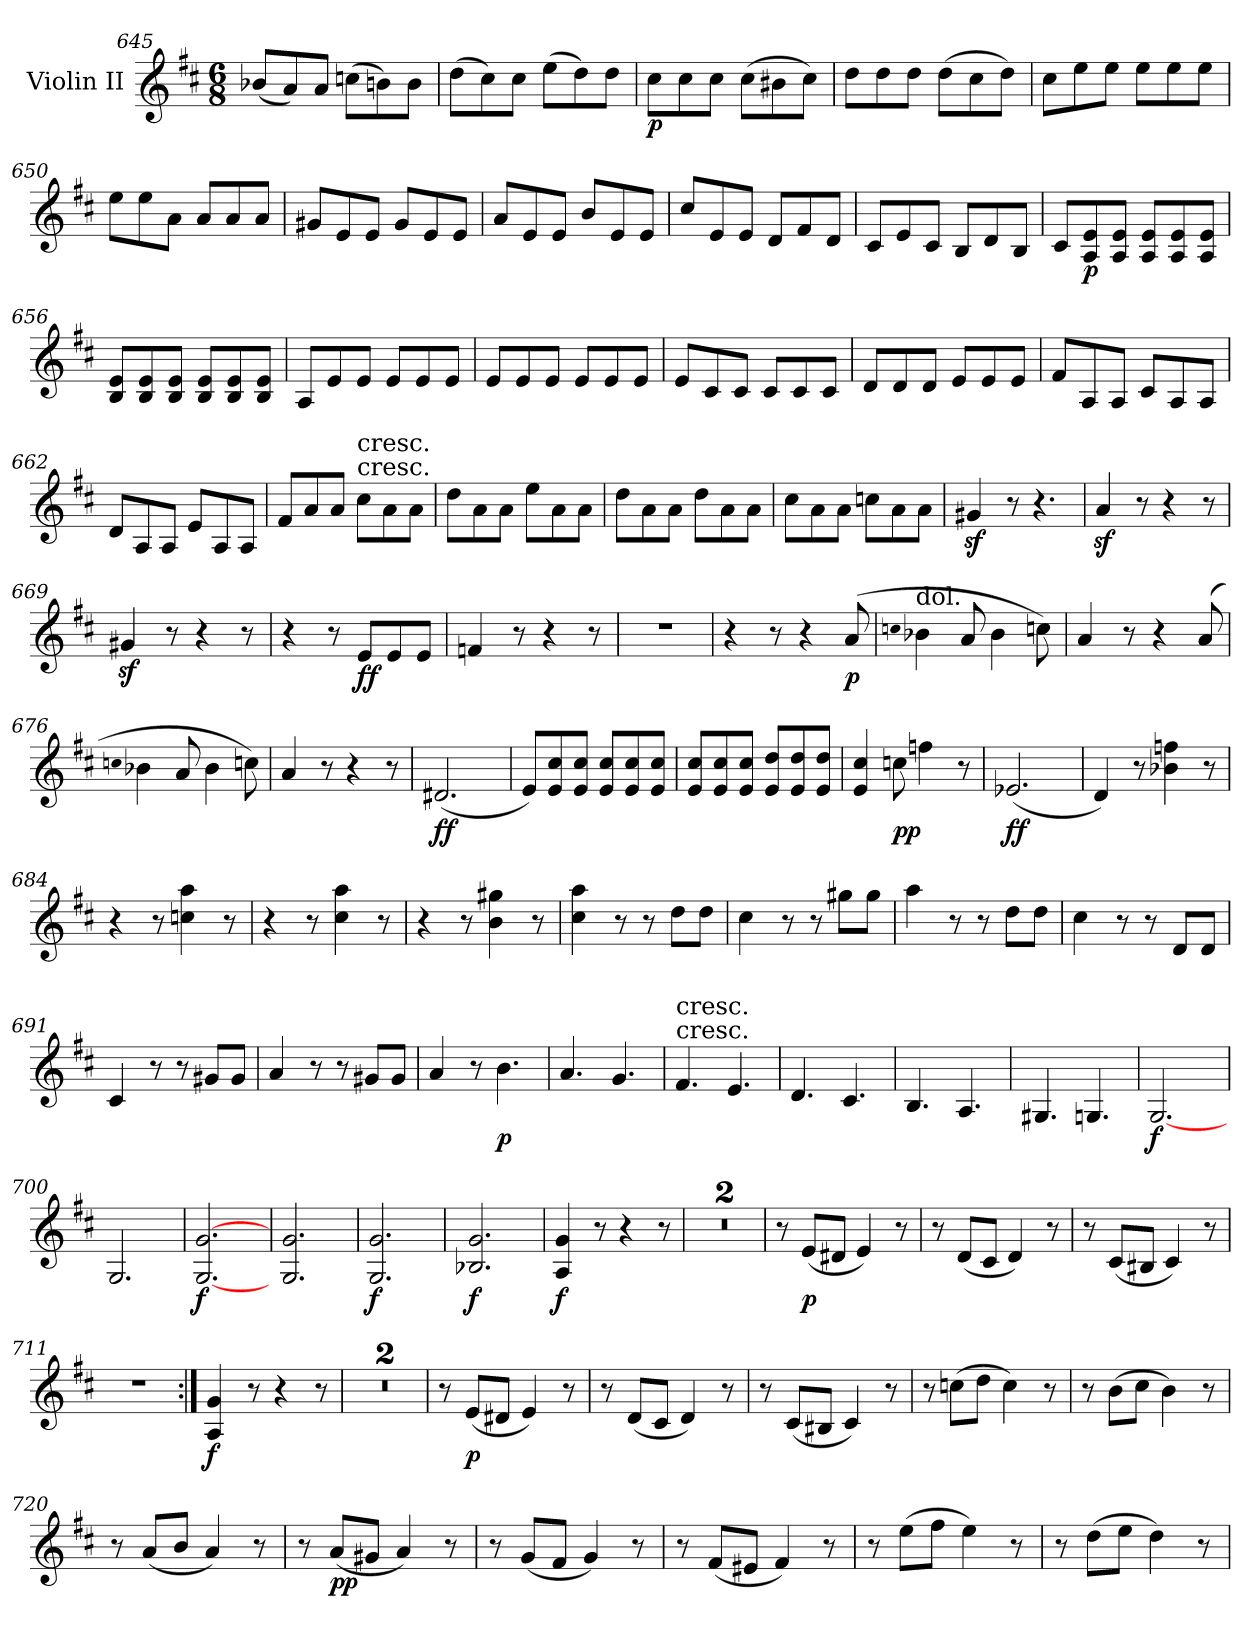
**kern	**dynam
*part1	*part1
*staff1	*staff1
*I"Violin II	*
*I'Vln	*
*clefG2	*
*k[f#c#]	*
*D:	*
*M6/8	*
=645	=645
(8b-X/L	.
8a/)	.
8a/J	.
(8ccn\L	.
8bn\)	.
8b\J	.
=646	=646
(8dd\L	.
8cc#\)	.
8cc#\J	.
(8ee\L	.
8dd\)	.
8dd\J	.
=647	=647
8cc#\L	p
8cc#\	.
8cc#\J	.
(8cc#\L	.
8b#X\	.
8cc#\J)	.
=648	=648
8dd\L	.
8dd\	.
8dd\J	.
(8dd\L	.
8cc#\	.
8dd\J)	.
=649	=649
8cc#\L	.
8ee\	.
8ee\J	.
8ee\L	.
8ee\	.
8ee\J	.
=650	=650
8ee\L	.
8ee\	.
8a\J	.
8a/L	.
8a/	.
8a/J	.
=651	=651
8g#X/L	.
8e/	.
8e/J	.
8g#/L	.
8e/	.
8e/J	.
=652	=652
8a/L	.
8e/	.
8e/J	.
8b/L	.
8e/	.
8e/J	.
=653	=653
8cc#/L	.
8e/	.
8e/J	.
8d/L	.
8f#/	.
8d/J	.
=654	=654
8c#/L	.
8e/	.
8c#/J	.
8B/L	.
8d/	.
8B/J	.
=655	=655
8c#/L	.
8A/ 8e/	p
8A/ 8e/J	.
8A/ 8e/L	.
8A/ 8e/	.
8A/ 8e/J	.
=656	=656
8B/ 8e/L	.
8B/ 8e/	.
8B/ 8e/J	.
8B/ 8e/L	.
8B/ 8e/	.
8B/ 8e/J	.
=657	=657
8A/L	.
8e/	.
8e/J	.
8e/L	.
8e/	.
8e/J	.
=658	=658
8e/L	.
8e/	.
8e/J	.
8e/L	.
8e/	.
8e/J	.
=659	=659
8e/L	.
8c#/	.
8c#/J	.
8c#/L	.
8c#/	.
8c#/J	.
=660	=660
8d/L	.
8d/	.
8d/J	.
8e/L	.
8e/	.
8e/J	.
=661	=661
8f#/L	.
8A/	.
8A/J	.
8c#/L	.
8A/	.
8A/J	.
=662	=662
8d/L	.
8A/	.
8A/J	.
8e/L	.
8A/	.
8A/J	.
=663	=663
8f#/L	.
8a/	.
8a/J	.
!LO:TX:t=cresc.	!
!LO:TX:a:t=cresc.	!
8cc#\L	.
8a\	.
8a\J	.
=664	=664
8dd\L	.
8a\	.
8a\J	.
8ee\L	.
8a\	.
8a\J	.
=665	=665
8dd\L	.
8a\	.
8a\J	.
8dd\L	.
8a\	.
8a\J	.
=666	=666
8cc#\L	.
8a\	.
8a\J	.
8ccn\L	.
8a\	.
8a\J	.
=667	=667
4g#Xz	.
8r	.
4.r	.
=668	=668
4az	.
8r	.
4r	.
8r	.
=669	=669
4g#Xz	.
8r	.
4r	.
8r	.
=670	=670
4r	.
8r	.
8e/L	ff
8e/	.
8e/J	.
=671	=671
4fn	.
8r	.
4r	.
8r	.
=672	=672
2.r	.
=673	=673
4r	.
8r	.
4r	.
(8a	p
=674	=674
qqccn	.
!LO:TX:a:t=dol.	!
4b-X	.
8a	.
4b-	.
8ccn)	.
=675	=675
4a	.
8r	.
4r	.
(8a	.
=676	=676
qqccn	.
4b-X	.
8a	.
4b-	.
8ccn)	.
=677	=677
4a	.
8r	.
4r	.
8r	.
=678	=678
(2.d#X	ff
=679	=679
8e/L)	.
8e/ 8cc#/	.
8e/ 8cc#/J	.
8e/ 8cc#/L	.
8e/ 8cc#/	.
8e/ 8cc#/J	.
=680	=680
8e/ 8cc#/L	.
8e/ 8cc#/	.
8e/ 8cc#/J	.
8e/ 8dd/L	.
8e/ 8dd/	.
8e/ 8dd/J	.
=681	=681
4e 4cc#	.
8ccn	pp
4ffn	.
8r	.
=682	=682
(2.e-X	ff
=683	=683
4d)	.
8r	.
4b-X 4ffn	.
8r	.
=684	=684
4r	.
8r	.
4ccn 4aa	.
8r	.
=685	=685
4r	.
8r	.
4cc# 4aa	.
8r	.
=686	=686
4r	.
8r	.
4b 4gg#X	.
8r	.
=687	=687
4cc# 4aa	.
8r	.
8r	.
8dd\L	.
8dd\J	.
=688	=688
4cc#	.
8r	.
8r	.
8gg#X\L	.
8gg#\J	.
=689	=689
4aa	.
8r	.
8r	.
8dd\L	.
8dd\J	.
=690	=690
4cc#	.
8r	.
8r	.
8d/L	.
8d/J	.
=691	=691
4c#	.
8r	.
8r	.
8g#X/L	.
8g#/J	.
=692	=692
4a	.
8r	.
8r	.
8g#X/L	.
8g#/J	.
=693	=693
4a	.
8r	.
4.b	p
=694	=694
4.a	.
4.g	.
=695	=695
!LO:TX:t=cresc.	!
!LO:TX:a:t=cresc.	!
4.f#	.
4.e	.
=696	=696
4.d	.
4.c#	.
=697	=697
4.B	.
4.A	.
=698	=698
4.G#X	.
4.Gn	.
=699	=699
[2.G	f
=700	=700
2.G	.
=701	=701
[2.G [2.g	f
=702	=702
2.G 2.g	.
=703	=703
2.G 2.g	f
=704	=704
2.B-X 2.g	f
=705	=705
4A 4g	f
8r	.
4r	.
8r	.
=706	=706
2.r	.
=707	=707
2.r	.
=708	=708
8r	.
(8e/L	p
8d#X/J	.
4e)	.
8r	.
=709	=709
8r	.
(8d/L	.
8c#/J	.
4d)	.
8r	.
=710	=710
8r	.
(8c#/L	.
8B#X/J	.
4c#)	.
8r	.
=711	=711
2.r	.
=712:|!	=712:|!
4A 4g	f
8r	.
4r	.
8r	.
=713	=713
2.r	.
=714	=714
2.r	.
=715	=715
8r	.
(8e/L	p
8d#X/J	.
4e)	.
8r	.
=716	=716
8r	.
(8d/L	.
8c#/J	.
4d)	.
8r	.
=717	=717
8r	.
(8c#/L	.
8B#X/J	.
4c#)	.
8r	.
=718	=718
8r	.
(8ccn\L	.
8dd\J	.
4cc)	.
8r	.
=719	=719
8r	.
(8b\L	.
8cc#\J	.
4b)	.
8r	.
=720	=720
8r	.
(8a/L	.
8b/J	.
4a)	.
8r	.
=721	=721
8r	.
(8a/L	pp
8g#X/J	.
4a)	.
8r	.
=722	=722
8r	.
(8g/L	.
8f#/J	.
4g)	.
8r	.
=723	=723
8r	.
(8f#/L	.
8e#X/J	.
4f#)	.
8r	.
=724	=724
8r	.
(8ee\L	.
8ff#\J	.
4ee)	.
8r	.
=725	=725
8r	.
(8dd\L	.
8ee\J	.
4dd)	.
8r	.
=	=
*-	*-
